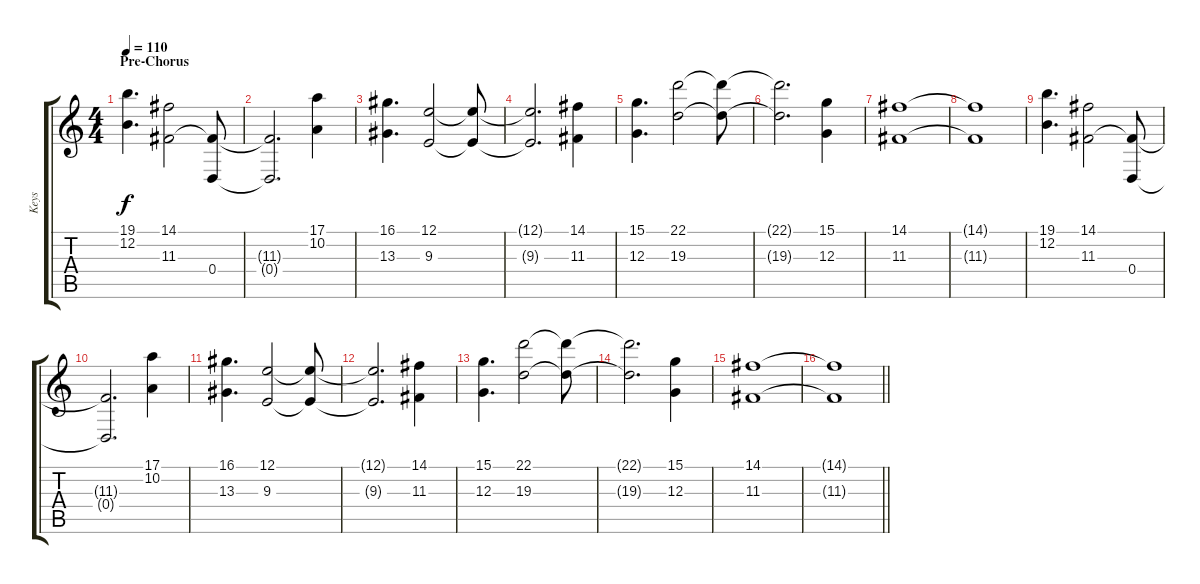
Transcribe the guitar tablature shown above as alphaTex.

\track ("Keys" "Keys") {instrument electricgrandpiano}
\staff {score tabs}
\tuning (E4 B3 G3 D3 A2 B1) {hide}
\ts (4 4)
\section ("" "Pre-Chorus")
\tempo 110
\clef g2
\ks c
(19.1 12.2).4{d dy f} (14.1 11.3).2 (11.3{t} 0.4).8 |
(11.3{t} 0.4{t}).2{d} (17.1 10.2).4 |
(16.1 13.3).4{d} (12.1 9.3).2 (12.1{t} 9.3{t}).8 |
(12.1{t} 9.3{t}).2{d} (14.1 11.3).4 |
(15.1 12.3).4{d} (22.1 19.3).2 (22.1{t} 19.3{t}).8 |
(22.1{t} 19.3{t}).2{d} (15.1 12.3).4 |
(14.1 11.3).1 |
(14.1{t} 11.3{t}).1 |
(19.1 12.2).4{d} (14.1 11.3).2 (11.3{t} 0.4).8 |
(11.3{t} 0.4{t}).2{d} (17.1 10.2).4 |
(16.1 13.3).4{d} (12.1 9.3).2 (12.1{t} 9.3{t}).8 |
(12.1{t} 9.3{t}).2{d} (14.1 11.3).4 |
(15.1 12.3).4{d} (22.1 19.3).2 (22.1{t} 19.3{t}).8 |
(22.1{t} 19.3{t}).2{d} (15.1 12.3).4 |
(14.1 11.3).1 |
\barLineRight lightlight
(14.1{t} 11.3{t}).1
